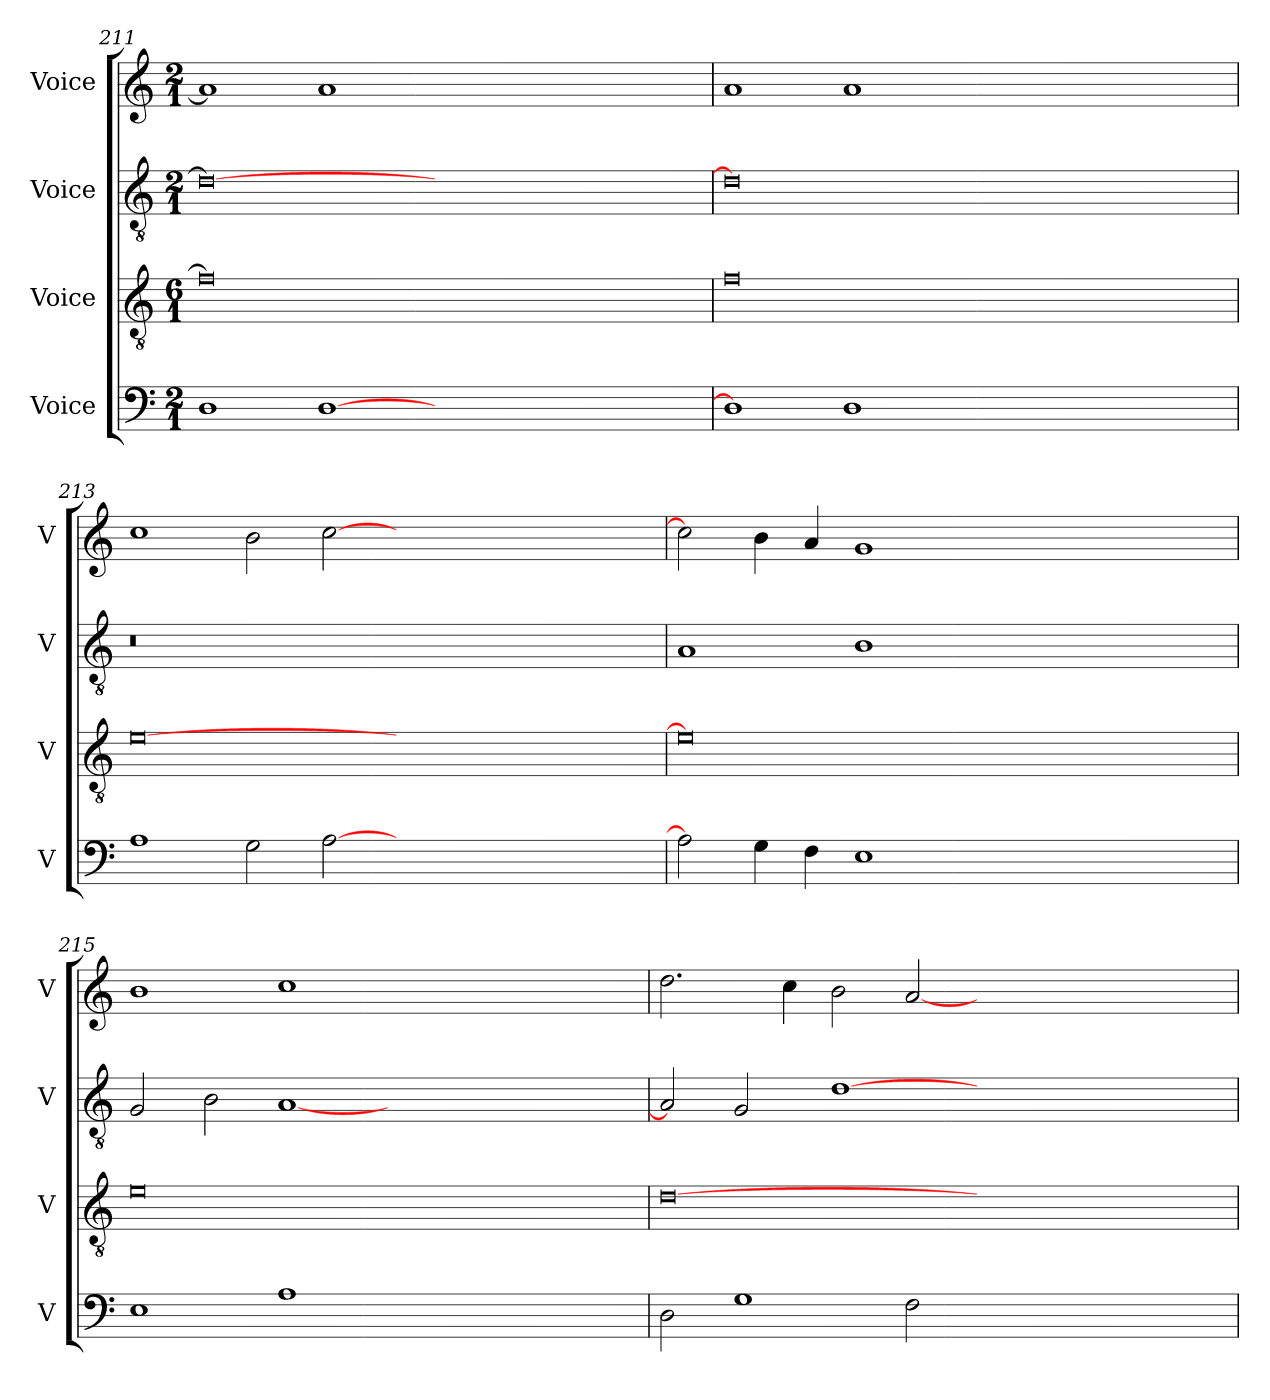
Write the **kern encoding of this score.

**kern	**kern	**kern	**kern
*part4	*part3	*part2	*part1
*staff4	*staff3	*staff2	*staff1
*I"Voice	*I"Voice	*I"Voice	*I"Voice
*I'V	*I'V	*I'V	*I'V
*clefF4	*clefGv2	*clefGv2	*clefG2
*k[]	*k[]	*k[]	*k[]
*M2/1	*M6/1	*M2/1	*M2/1
=211	=211	=211	=211
1D	0f]	0d_	1a]
[1D	.	.	1a
00ryy	00ryy	00ryy	00ryy
!!LO:LB:g=z
=212	=212	=212	=212
1D]	0f	0d]	1a
1D	.	.	1a
00ryy	00ryy	00ryy	00ryy
=213	=213	=213	=213
1A	[0e	0r	1cc
2G\	.	.	2b\
[2A\	.	.	[2cc\
00ryy	00ryy	00ryy	00ryy
!!LO:LB:g=z
=214	=214	=214	=214
2A\]	0e]	1A	2cc\]
4G\	.	.	4b\
4F\	.	.	4a/
1E	.	1B	1g
00ryy	00ryy	00ryy	00ryy
=215	=215	=215	=215
1E	0e	2G/	1b
.	.	2B\	.
1A	.	[1A	1cc
00ryy	00ryy	00ryy	00ryy
!!LO:LB:g=z
=216	=216	=216	=216
2D\	[0d	2A/]	2.dd\
1G	.	2G/	.
.	.	.	4cc\
.	.	[1d	2b\
2F\	.	.	[2a/
00ryy	00ryy	00ryy	00ryy
=	=	=	=
*-	*-	*-	*-
